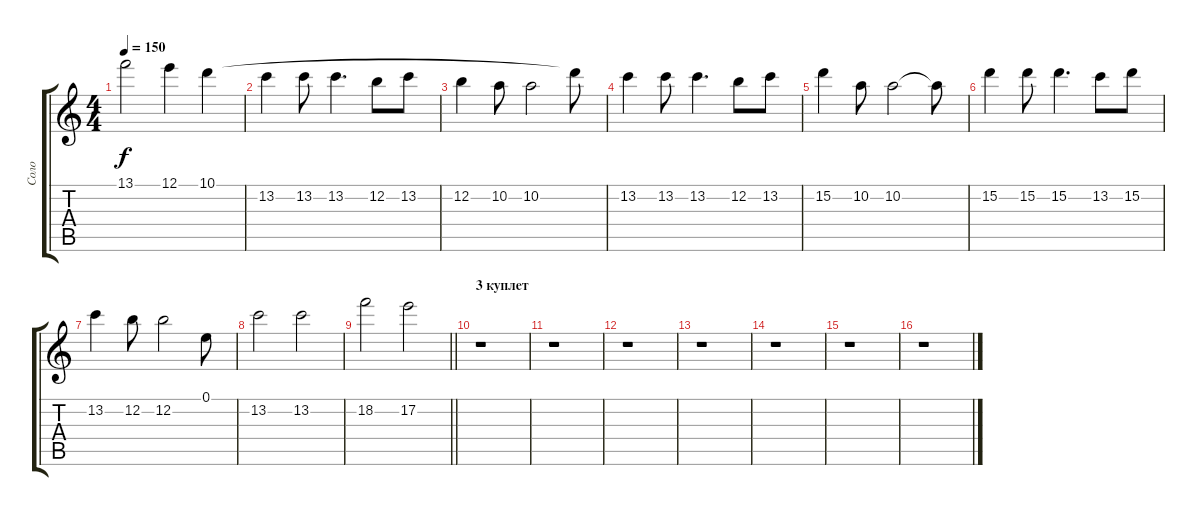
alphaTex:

\track ("Соло" "Соло") {instrument distortionguitar}
\staff {score tabs}
\tuning (E4 B3 G3 D3 A2 E2) {hide}
\ts (4 4)
\tempo 150
\clef g2
\ks c
13.1.2{dy f} 12.1.4 10.1.4 |
13.2.4 13.2.8 13.2.4{d} 12.2.8 13.2.8 |
12.2.4 10.2.8 10.2.2 10.1{t}.8 |
13.2.4 13.2.8 13.2.4{d} 12.2.8 13.2.8 |
15.2.4 10.2.8 10.2.2 10.2{t}.8 |
15.2.4 15.2.8 15.2.4{d} 13.2.8 15.2.8 |
13.2.4 12.2.8 12.2.2 0.1.8 |
13.2.2 13.2.2 |
\barLineRight lightlight
18.2.2 17.2.2 |
\section ("" "3 куплет")
r.1 |
r.1 |
r.1 |
r.1 |
r.1 |
r.1 |
r.1
